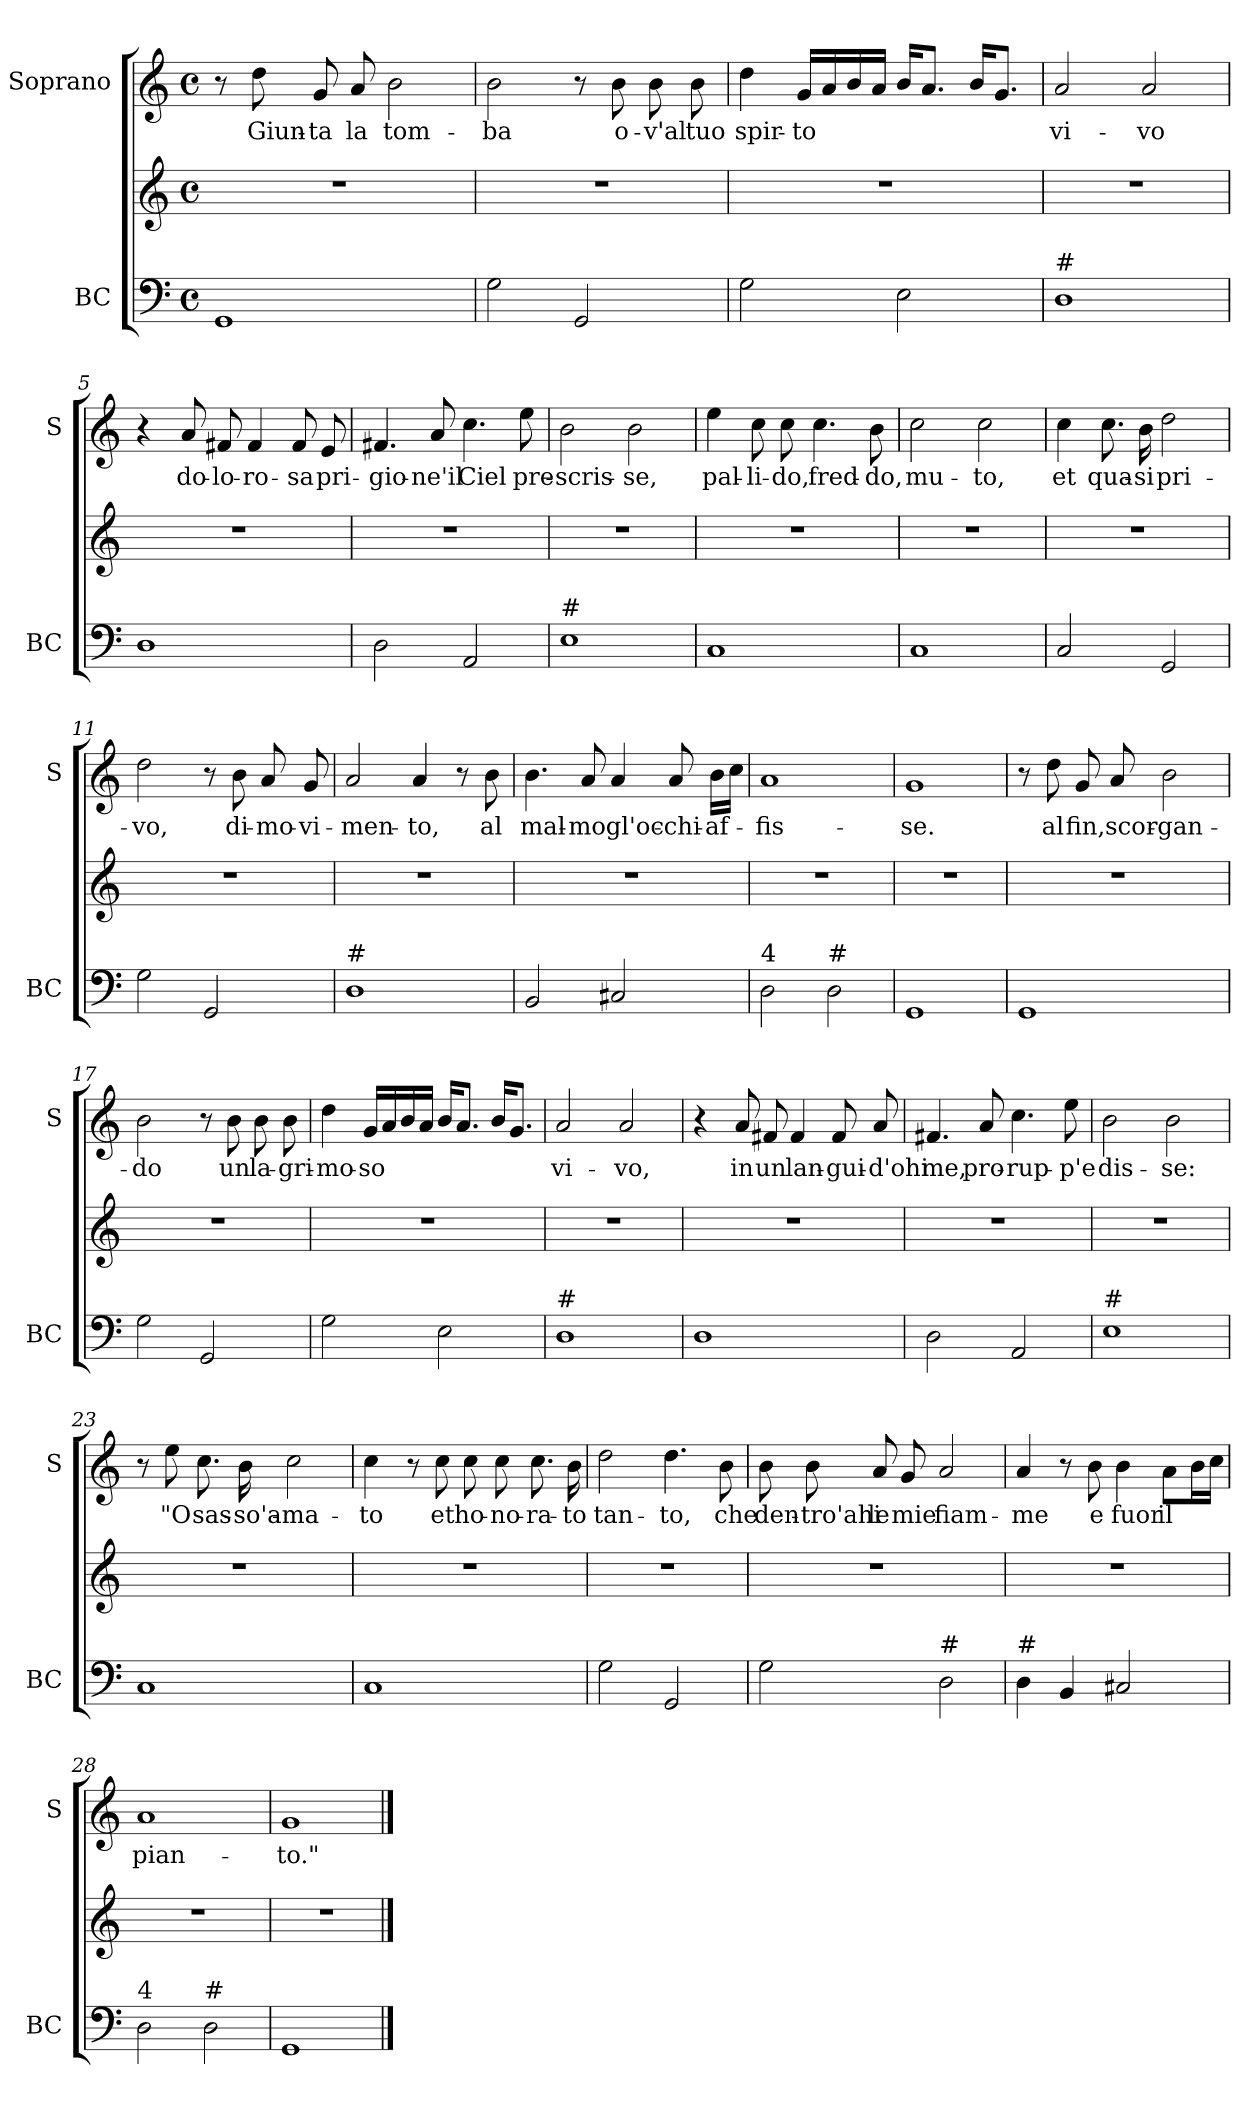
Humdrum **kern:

**kern	**kern	**kern	**text
*part2	*part2	*part1	*part1
*staff3	*staff2	*staff1	*staff1
*I"BC	*	*I"Soprano	*
*I'BC	*	*I'S	*
*clefF4	*clefG2	*clefG2	*
*k[]	*k[]	*k[]	*
*C:	*C:	*C:	*
*M4/4	*M4/4	*M4/4	*
*met(c)	*met(c)	*met(c)	*
=1	=1	=1	=1
1GG	1r	8r	.
!	!	!	!LO:LY:b
.	.	8dd\	Giun-
!	!	!	!LO:LY:b
.	.	8g/	-ta
!	!	!	!LO:LY:b
.	.	8a/	la
!	!	!	!LO:LY:b
.	.	2b\	tom-
=2	=2	=2	=2
!	!	!	!LO:LY:b
2G\	1r	2b\	-ba
2GG/	.	8r	.
!	!	!	!LO:LY:b
.	.	8b\	o-
!	!	!	!LO:LY:b
.	.	8b\	-v'al
!	!	!	!LO:LY:b
.	.	8b\	tuo
=3	=3	=3	=3
!	!	!	!LO:LY:b
2G\	1r	4dd\	spir-
!	!	!	!LO:LY:b
.	.	16g/LL	-to
.	.	16a/	.
.	.	16b/	.
.	.	16a/JJ	.
2E\	.	16b/KL	.
.	.	8.a/J	.
.	.	16b/KL	.
.	.	8.g/J	.
=4	=4	=4	=4
!LO:TX:a:t=#	!	!	!
!	!	!	!LO:LY:b
1D	1r	2a/	vi-
!	!	!	!LO:LY:b
.	.	2a/	-vo
!!LO:LB:g=z
=5	=5	=5	=5
1D	1r	4r	.
!	!	!	!LO:LY:b
.	.	8a/	do-
!	!	!	!LO:LY:b
.	.	8f#X/	-lo-
!	!	!	!LO:LY:b
.	.	4f#/	-ro-
!	!	!	!LO:LY:b
.	.	8f#/	-sa
!	!	!	!LO:LY:b
.	.	8e/	pri-
=6	=6	=6	=6
!	!	!	!LO:LY:b
2D\	1r	4.f#X/	-gio-
!	!	!	!LO:LY:b
.	.	8a/	-ne'il
!	!	!	!LO:LY:b
2AA/	.	4.cc\	Ciel
!	!	!	!LO:LY:b
.	.	8ee\	pre-
=7	=7	=7	=7
!LO:TX:a:t=#	!	!	!
!	!	!	!LO:LY:b
1E	1r	2b\	-scris-
!	!	!	!LO:LY:b
.	.	2b\	-se,
=8	=8	=8	=8
!	!	!	!LO:LY:b
1C	1r	4ee\	pal-
!	!	!	!LO:LY:b
.	.	8cc\	-li-
!	!	!	!LO:LY:b
.	.	8cc\	-do,
!	!	!	!LO:LY:b
.	.	4.cc\	fred-
!	!	!	!LO:LY:b
.	.	8b\	-do,
=9	=9	=9	=9
!	!	!	!LO:LY:b
1C	1r	2cc\	mu-
!	!	!	!LO:LY:b
.	.	2cc\	-to,
!!LO:LB:g=z
=10	=10	=10	=10
!	!	!	!LO:LY:b
2C/	1r	4cc\	et
!	!	!	!LO:LY:b
.	.	8.cc\	qua-
!	!	!	!LO:LY:b
.	.	16b\	-si
!	!	!	!LO:LY:b
2GG/	.	2dd\	pri-
=11	=11	=11	=11
!	!	!	!LO:LY:b
2G\	1r	2dd\	-vo,
2GG/	.	8r	.
!	!	!	!LO:LY:b
.	.	8b\	di-
!	!	!	!LO:LY:b
.	.	8a/	-mo-
!	!	!	!LO:LY:b
.	.	8g/	-vi-
=12	=12	=12	=12
!LO:TX:a:t=#	!	!	!
!	!	!	!LO:LY:b
1D	1r	2a/	-men-
!	!	!	!LO:LY:b
.	.	4a/	-to,
.	.	8r	.
!	!	!	!LO:LY:b
.	.	8b\	al
=13	=13	=13	=13
!	!	!	!LO:LY:b
2BB/	1r	4.b\	mal-
!	!	!	!LO:LY:b
.	.	8a/	-mo
!	!	!	!LO:LY:b
2C#X/	.	4a/	gl'oc-
!	!	!	!LO:LY:b
.	.	8a/	-chi-
!	!	!	!LO:LY:b
.	.	16b\LL	-af-
.	.	16cc\JJ	.
=14	=14	=14	=14
!LO:TX:a:t=4	!	!	!
!	!	!	!LO:LY:b
2D\	1r	1a	-fis-
!LO:TX:a:t=#	!	!	!
2D\	.	.	.
!!LO:PB:g=z
=15	=15	=15	=15
!	!	!	!LO:LY:b
1GG	1r	1g	-se.
=16	=16	=16	=16
1GG	1r	8r	.
!	!	!	!LO:LY:b
.	.	8dd\	al
!	!	!	!LO:LY:b
.	.	8g/	fin,
!	!	!	!LO:LY:b
.	.	8a/	scor-
!	!	!	!LO:LY:b
.	.	2b\	-gan-
=17	=17	=17	=17
!	!	!	!LO:LY:b
2G\	1r	2b\	-do
2GG/	.	8r	.
!	!	!	!LO:LY:b
.	.	8b\	un
!	!	!	!LO:LY:b
.	.	8b\	la-
!	!	!	!LO:LY:b
.	.	8b\	-gri-
=18	=18	=18	=18
!	!	!	!LO:LY:b
2G\	1r	4dd\	-mo-
!	!	!	!LO:LY:b
.	.	16g/LL	-so
.	.	16a/	.
.	.	16b/	.
.	.	16a/JJ	.
2E\	.	16b/KL	.
.	.	8.a/J	.
.	.	16b/KL	.
.	.	8.g/J	.
=19	=19	=19	=19
!LO:TX:a:t=#	!	!	!
!	!	!	!LO:LY:b
1D	1r	2a/	vi-
!	!	!	!LO:LY:b
.	.	2a/	-vo,
!!LO:LB:g=z
=20	=20	=20	=20
1D	1r	4r	.
!	!	!	!LO:LY:b
.	.	8a/	in
!	!	!	!LO:LY:b
.	.	8f#X/	un
!	!	!	!LO:LY:b
.	.	4f#/	lan-
!	!	!	!LO:LY:b
.	.	8f#/	-gui-
!	!	!	!LO:LY:b
.	.	8a/	-d'ohi
=21	=21	=21	=21
!	!	!	!LO:LY:b
2D\	1r	4.f#X/	me,
!	!	!	!LO:LY:b
.	.	8a/	pro-
!	!	!	!LO:LY:b
2AA/	.	4.cc\	-rup-
!	!	!	!LO:LY:b
.	.	8ee\	-p'e
=22	=22	=22	=22
!LO:TX:a:t=#	!	!	!
!	!	!	!LO:LY:b
1E	1r	2b\	dis-
!	!	!	!LO:LY:b
.	.	2b\	-se:
=23	=23	=23	=23
1C	1r	8r	.
!	!	!	!LO:LY:b
.	.	8ee\	"O
!	!	!	!LO:LY:b
.	.	8.cc\	sas-
!	!	!	!LO:LY:b
.	.	16b\	-so'a-
!	!	!	!LO:LY:b
.	.	2cc\	-ma-
=24	=24	=24	=24
!	!	!	!LO:LY:b
1C	1r	4cc\	-to
.	.	8r	.
!	!	!	!LO:LY:b
.	.	8cc\	et
!	!	!	!LO:LY:b
.	.	8cc\	ho-
!	!	!	!LO:LY:b
.	.	8cc\	-no-
!	!	!	!LO:LY:b
.	.	8.cc\	-ra-
!	!	!	!LO:LY:b
.	.	16b\	-to
!!LO:LB:g=z
=25	=25	=25	=25
!	!	!	!LO:LY:b
2G\	1r	2dd\	tan-
!	!	!	!LO:LY:b
2GG/	.	4.dd\	-to,
!	!	!	!LO:LY:b
.	.	8b\	che
=26	=26	=26	=26
!	!	!	!LO:LY:b
2G\	1r	8b\	den-
!	!	!	!LO:LY:b
.	.	8b\	-tro'ahi
!	!	!	!LO:LY:b
.	.	8a/	le
!	!	!	!LO:LY:b
.	.	8g/	mie
!LO:TX:a:t=#	!	!	!
!	!	!	!LO:LY:b
2D\	.	2a/	fiam-
=27	=27	=27	=27
!LO:TX:a:t=#	!	!	!
!	!	!	!LO:LY:b
4D\	1r	4a/	-me
4BB/	.	8r	.
!	!	!	!LO:LY:b
.	.	8b\	e
!	!	!	!LO:LY:b
2C#X/	.	4b\	fuor
!	!	!	!LO:LY:b
.	.	8a\L	il
.	.	16b\L	.
.	.	16cc\JJ	.
=28	=28	=28	=28
!LO:TX:a:t=4	!	!	!
!	!	!	!LO:LY:b
2D\	1r	1a	pian-
!LO:TX:a:t=#	!	!	!
2D\	.	.	.
=29	=29	=29	=29
!	!	!	!LO:LY:b
1GG	1r	1g	-to."
==	==	==	==
*-	*-	*-	*-
